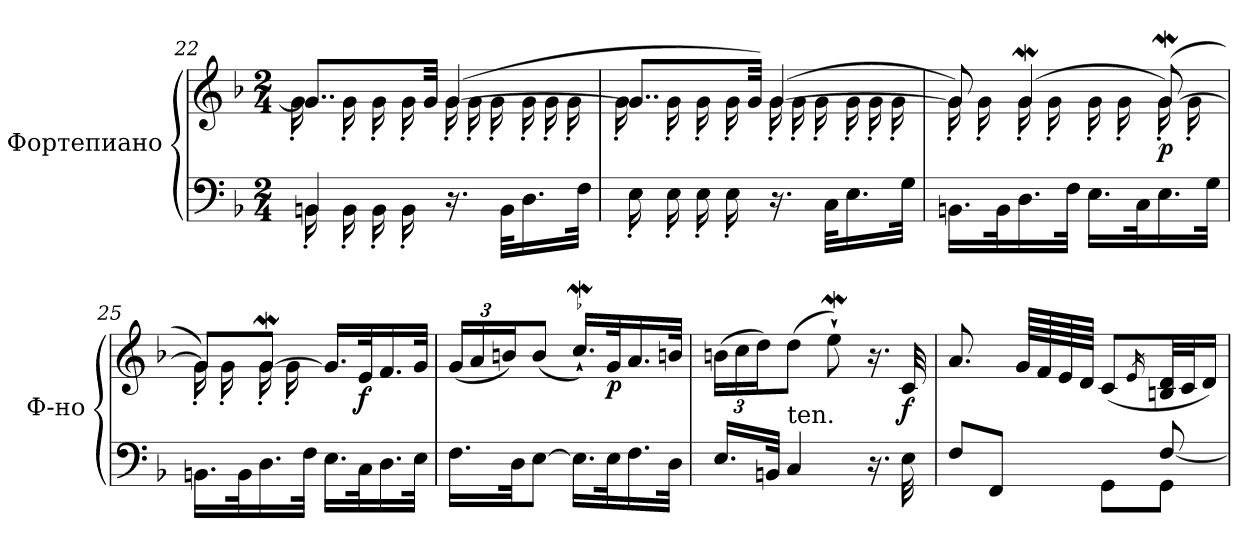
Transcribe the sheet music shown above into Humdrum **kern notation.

**kern	**kern	**dynam
*part1	*part1	*part1
*staff2	*staff1	*staff1/2
*I"Фортепиано	*	*
*I'Ф-но	*	*
*clefF4	*clefG2	*
*k[b-]	*k[b-]	*
*M2/4	*M2/4	*
=22	=22	=22
*^	*^	*
4BBn/	16BB'>!	8..g/L]	16g'>!	.
.	16BB'>!	.	16g'>!	.
.	16BB'>!	.	16g'>!	.
.	16BB'>!	.	16g'>!	.
.	.	32g/Jkk	.	.
*	*	*	*Xtuplet	*
16.r	4ryy	(>[4g/	24g'>	.
.	.	.	24g'>!	.
.	.	.	24g'>!	.
32BB\KLL	.	.	.	.
16.D\	.	.	24g'>!	.
.	.	.	24g'>!	.
.	.	.	24g'>!	.
32F\JJk	.	.	.	.
!!LO:LB:g=z	!!
=23	=23	=23	=23	=23
4E\	16E'>!	8..g/L]	16g'>!	.
.	16E'>!	.	16g'>!	.
.	16E'>!	.	16g'>!	.
.	16E'>!	.	16g'>!	.
.	.	32g/Jkk)	.	.
16.r	4ryy	(>[4g/	24g'>	.
.	.	.	24g'>!	.
.	.	.	24g'>!	.
32C\KLL	.	.	.	.
16.E\	.	.	24g'>!	.
.	.	.	24g'>!	.
.	.	.	24g'>!	.
32G\JJk	.	.	.	.
*v	*v	*	*	*
=24	=24	=24	=24
16.BBn\LL	8g/])	16g'>!	.
.	.	16g'>!	.
32BB\K	.	.	.
16.D\	(>4gW/	16g'>!	.
.	.	16g'>!	.
32F\JJk	.	.	.
16.E\LL	.	16g'>!	.
.	.	16g'>!	.
32C\K	.	.	.
!	!	!	!LO:DY:b
16.E\	(>[8gW/)	16g'>!	p
.	.	16g'>!	.
32G\JJk	.	.	.
=25	=25	=25	=25
16.BBn\LL	8g/L])	16g'>!	.
.	.	16g'>!	.
32BB\K	.	.	.
16.D\	[8gW/J	16g'>!	.
.	.	16g'>!	.
32F\JJk	.	.	.
16.E\LL	16.g/LL]	4ryy	.
!	!	!	!LO:DY:b
32C\K	32e/K	.	f
16.D\	16.f/	.	.
32E\JJk	32g/JJk	.	.
*	*v	*v	*
=26	=26	=26
*	*tuplet	*
*	*Xbrackettup	*
16.F\LL	(<24g/LL	.
.	24a/	.
.	24bn/J)	.
32D\JK	.	.
[8E\J	(<8b/J	.
16.E\LL]	16.ccW`/LL)	.
!	!	!LO:DY:b
32E\K	32g/K	p
16.F\	16.a/	.
32D\JJk	32b/JJk	.
!!LO:LB:g=z
=27	=27	=27
16.E/LL	(>24bn\LL	.
.	24cc\	.
.	24dd\J)	.
32BBn/JJk	.	.
!LO:TX:a:t=ten.	!	!
4C/	(>8dd\J	.
.	8eeW`\)	.
16.r	16.r	.
!	!	!LO:DY:b
32E\	32c/	f
=28	=28	=28
*^	*	*
8F/L	4.ryy	8.a/	.
8FF/J	.	.	.
.	.	64g/LLLL	.
.	.	64f/	.
.	.	64e/	.
.	.	64d/JJJJ	.
8GG\L	.	(<8c/L	.
.	.	16qe/	.
8GG\J	[8F/	32Bn/ 32d/LL	.
.	.	32c/J	.
.	.	16d/JJ)	.
*v	*v	*	*
=	=	=
*-	*-	*-
